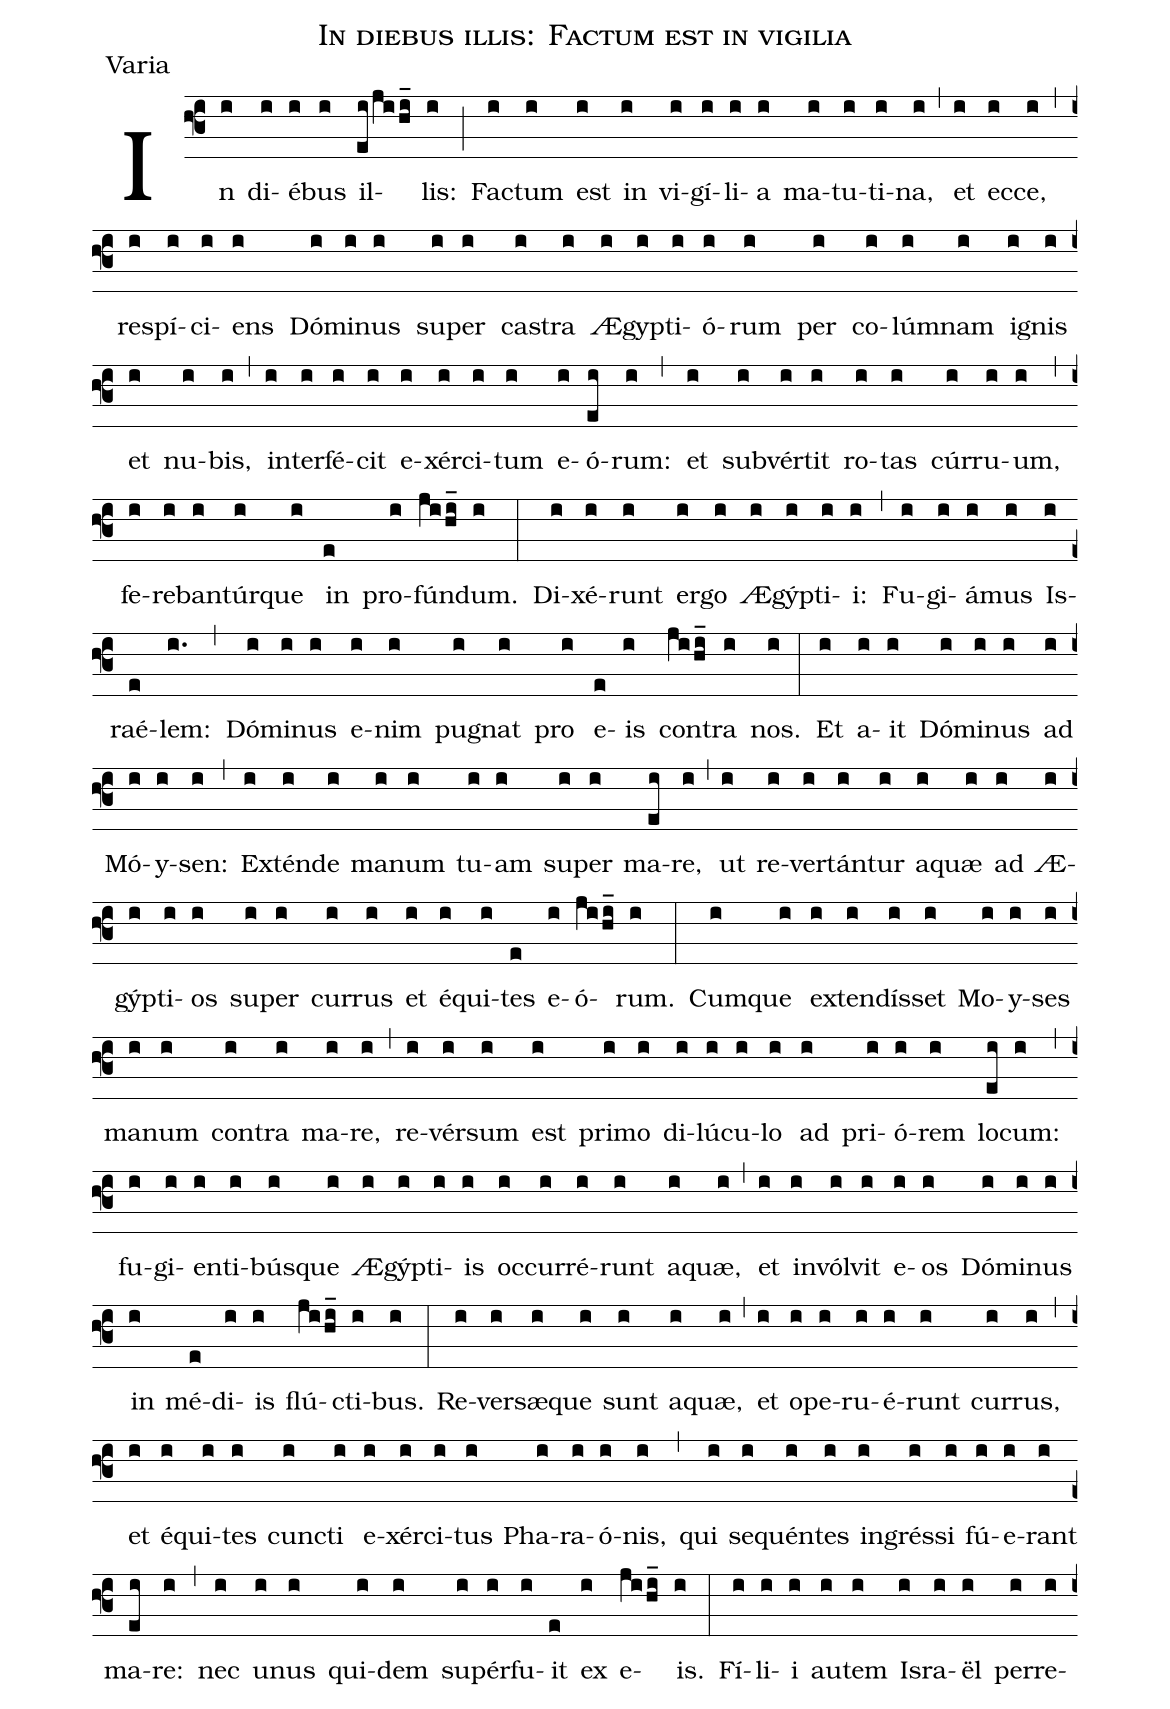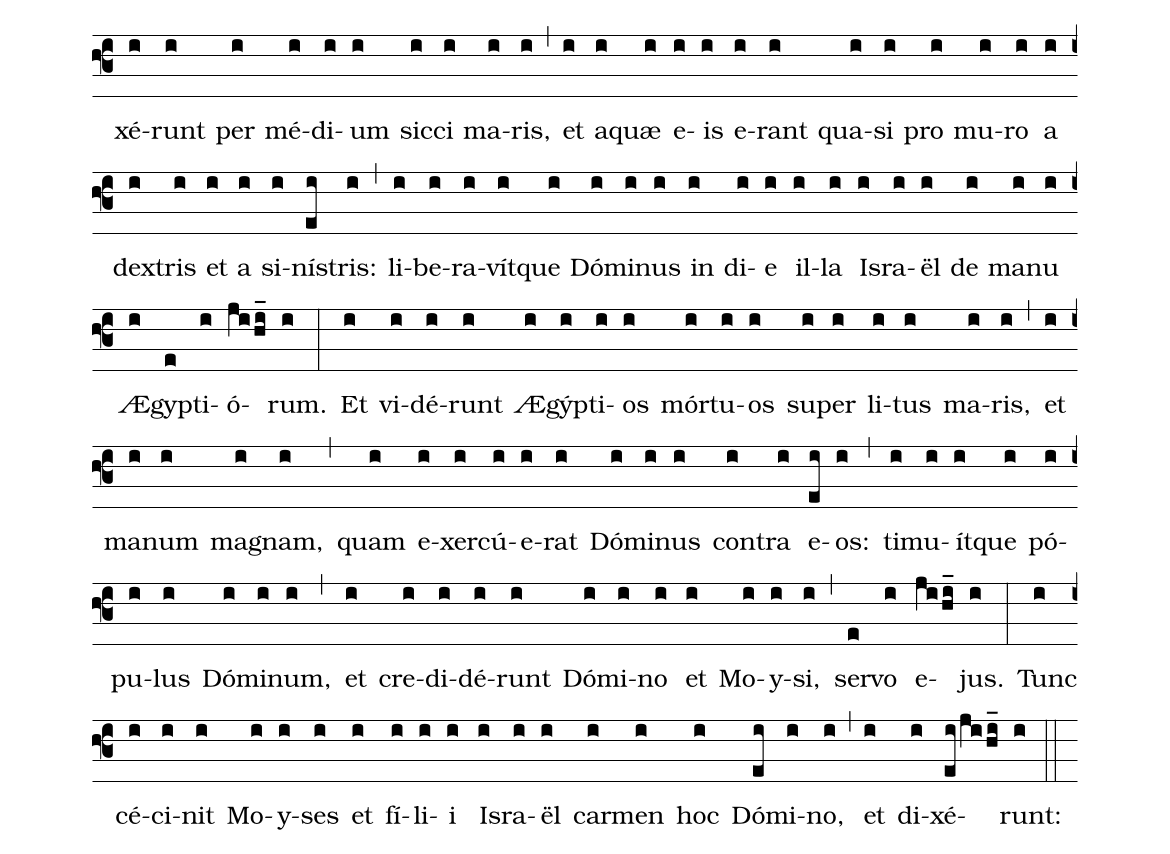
name:In diebus illis: Factum est in vigilia;
office-part:Varia;
%%
(f3)In(i) di(i)é(i)bus(i) il(ei/jihi_)lis:(i) (;) Fa(i)ctum(i) est(i) in(i) vi(i)gí(i)li(i)a(i) ma(i)tu(i)ti(i)na,(i) (,) et(i) ec(i)ce,(i) (,) re(i)spí(i)ci(i)ens(i) Dó(i)mi(i)nus(i) su(i)per(i) ca(i)stra(i) Æ(i)gyp(i)ti(i)ó(i)rum(i) per(i) co(i)lúm(i)nam(i) i(i)gnis(i) et(i) nu(i)bis,(i) (,) in(i)ter(i)fé(i)cit(i) e(i)xér(i)ci(i)tum(i) e(i)ó(ei)rum:(i) (,) et(i) sub(i)vér(i)tit(i) ro(i)tas(i) cúr(i)ru(i)um,(i) (,) fe(i)re(i)ban(i)túr(i)que(i) in(e) pro(i)fún(jihi_)dum.(i) (:) Di(i)xé(i)runt(i) er(i)go(i) Æ(i)gýp(i)ti(i)i:(i) (,) Fu(i)gi(i)á(i)mus(i) Is(i)raé(e)lem:(i.) (,) Dó(i)mi(i)nus(i) e(i)nim(i) pu(i)gnat(i) pro(i) e(e)is(i) con(jihi_)tra(i) nos.(i) (:) Et(i) a(i)it(i) Dó(i)mi(i)nus(i) ad(i) Mó(i)y(i)sen:(i) (,) Ex(i)tén(i)de(i) ma(i)num(i) tu(i)am(i) su(i)per(i) ma(ei)re,(i) (,) ut(i) re(i)ver(i)tán(i)tur(i) a(i)quæ(i) ad(i) Æ(i)gýp(i)ti(i)os(i) su(i)per(i) cur(i)rus(i) et(i) é(i)qui(i)tes(e) e(i)ó(jihi_)rum.(i) (:) Cum(i)que(i) ex(i)ten(i)dís(i)set(i) Mo(i)y(i)ses(i) ma(i)num(i) con(i)tra(i) ma(i)re,(i) (,) re(i)vér(i)sum(i) est(i) pri(i)mo(i) di(i)lú(i)cu(i)lo(i) ad(i) pri(i)ó(i)rem(i) lo(ei)cum:(i) (,) fu(i)gi(i)en(i)ti(i)bús(i)que(i) Æ(i)gýp(i)ti(i)is(i) oc(i)cur(i)ré(i)runt(i) a(i)quæ,(i) (,) et(i) in(i)vól(i)vit(i) e(i)os(i) Dó(i)mi(i)nus(i) in(i) mé(e)di(i)is(i) flú(jihi_)cti(i)bus.(i) (:) Re(i)ver(i)sæ(i)que(i) sunt(i) a(i)quæ,(i) (,) et(i) o(i)pe(i)ru(i)é(i)runt(i) cur(i)rus,(i) (,) et(i) é(i)qui(i)tes(i) cun(i)cti(i) e(i)xér(i)ci(i)tus(i) Pha(i)ra(i)ó(i)nis,(i) (,) qui(i) se(i)quén(i)tes(i) in(i)grés(i)si(i) fú(i)e(i)rant(i) ma(ei)re:(i) (,) nec(i) u(i)nus(i) qui(i)dem(i) su(i)pér(i)fu(i)it(e) ex(i) e(jihi_)is.(i) (:) Fí(i)li(i)i(i) au(i)tem(i) Is(i)ra(i)ël(i) per(i)re(i)xé(i)runt(i) per(i) mé(i)di(i)um(i) sic(i)ci(i) ma(i)ris,(i) (,) et(i) a(i)quæ(i) e(i)is(i) e(i)rant(i) qua(i)si(i) pro(i) mu(i)ro(i) a(i) dex(i)tris(i) et(i) a(i) si(i)ní(ei)stris:(i) (,) li(i)be(i)ra(i)vít(i)que(i) Dó(i)mi(i)nus(i) in(i) di(i)e(i) il(i)la(i) Is(i)ra(i)ël(i) de(i) ma(i)nu(i) Æ(i)gyp(e)ti(i)ó(jihi_)rum.(i) (:) Et(i) vi(i)dé(i)runt(i) Æ(i)gýp(i)ti(i)os(i) mór(i)tu(i)os(i) su(i)per(i) li(i)tus(i) ma(i)ris,(i) (,) et(i) ma(i)num(i) ma(i)gnam,(i) (,) quam(i) e(i)xer(i)cú(i)e(i)rat(i) Dó(i)mi(i)nus(i) con(i)tra(i) e(ei)os:(i) (,) ti(i)mu(i)ít(i)que(i) pó(i)pu(i)lus(i) Dó(i)mi(i)num,(i) (,) et(i) cre(i)di(i)dé(i)runt(i) Dó(i)mi(i)no(i) et(i) Mo(i)y(i)si,(i) (,) ser(e)vo(i) e(jihi_)jus.(i) (:) Tunc(i) cé(i)ci(i)nit(i) Mo(i)y(i)ses(i) et(i) fí(i)li(i)i(i) Is(i)ra(i)ël(i) car(i)men(i) hoc(i) Dó(ei)mi(i)no,(i) (,) et(i) di(i)xé(ei/jihi_)runt:(i) (::)
